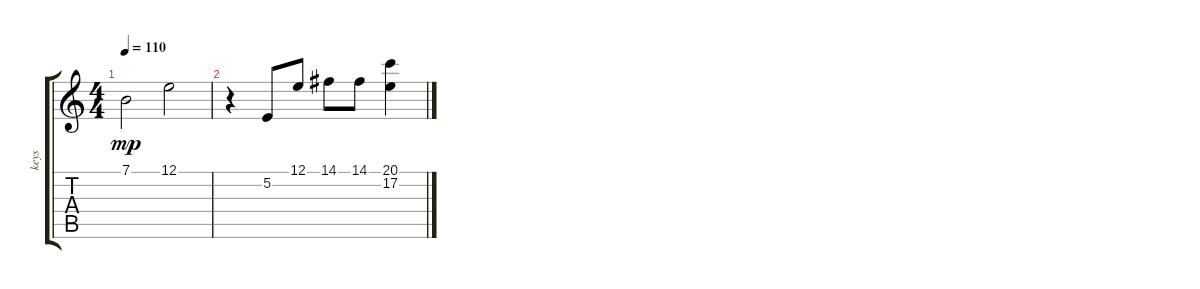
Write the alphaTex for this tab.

\track ("keys" "keys") {instrument electricpiano1}
\staff {score tabs}
\tuning (E4 B3 G3 D3 A2 E2) {hide}
\ts (4 4)
\tempo 110
\clef g2
\ks c
7.1.2{dy mp balance 10} 12.1.2 |
r.4 5.2.8{balance 5} 12.1.8{balance 10} 14.1.8 14.1.8 (20.1 17.2).4{balance 5}
